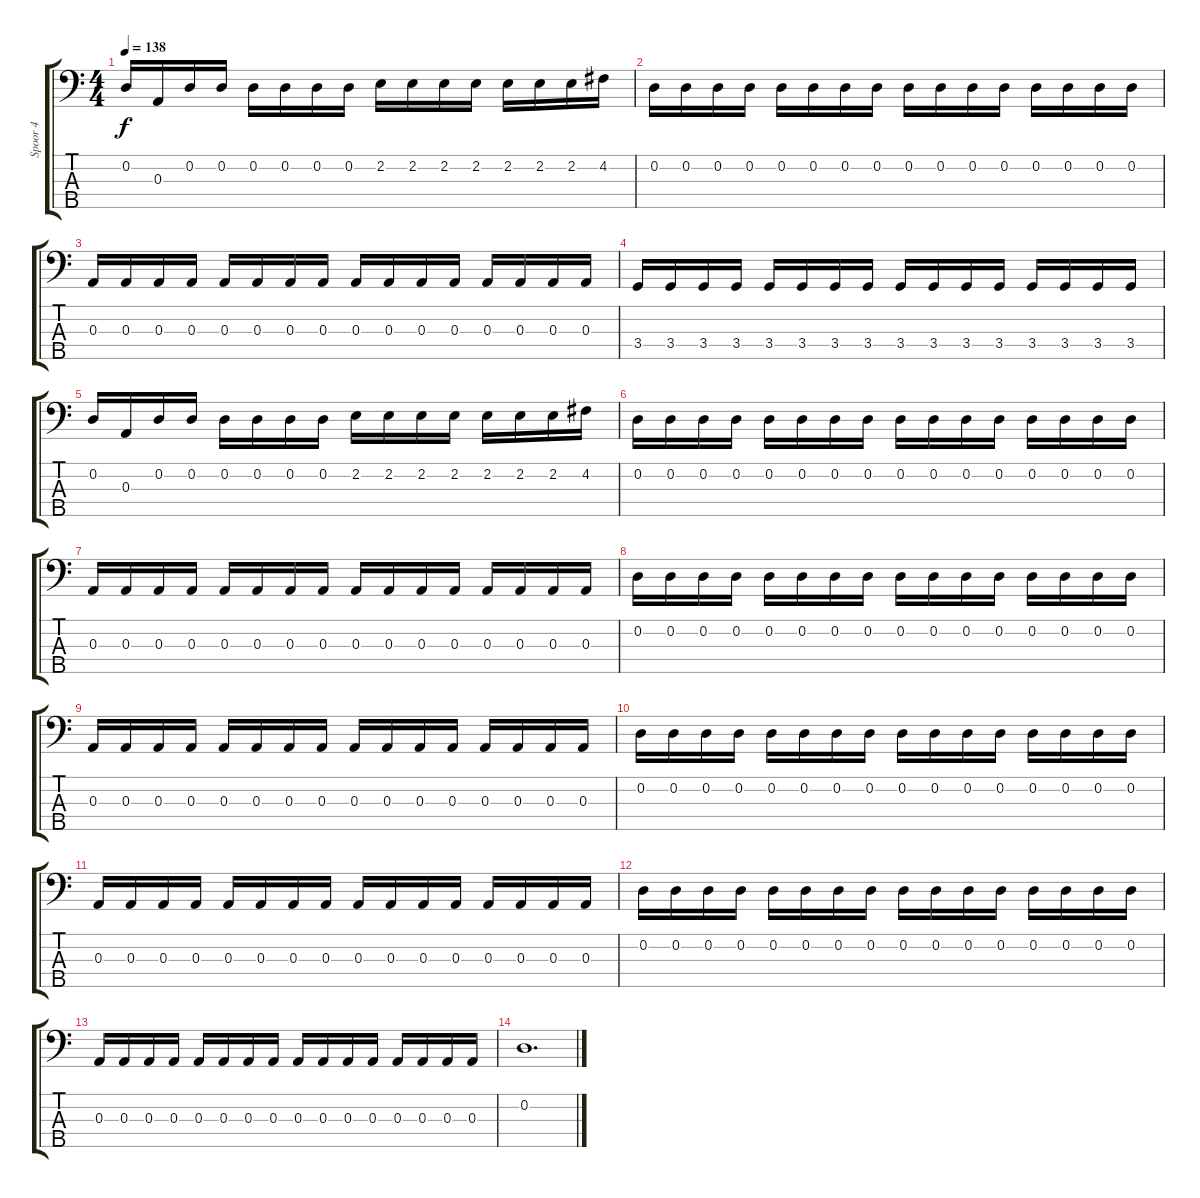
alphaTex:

\track ("Spoor 4" "Spoor 4") {instrument electricbassfinger}
\staff {score tabs}
\tuning (G2 D2 A1 E1 B0) {hide}
\ts (4 4)
\tempo 138
\clef f4
\ks c
0.2.16{dy f} 0.3.16 0.2.16 0.2.16 0.2.16 0.2.16 0.2.16 0.2.16 2.2.16 2.2.16 2.2.16 2.2.16 2.2.16 2.2.16 2.2.16 4.2.16 |
0.2.16 0.2.16 0.2.16 0.2.16 0.2.16 0.2.16 0.2.16 0.2.16 0.2.16 0.2.16 0.2.16 0.2.16 0.2.16 0.2.16 0.2.16 0.2.16 |
0.3.16 0.3.16 0.3.16 0.3.16 0.3.16 0.3.16 0.3.16 0.3.16 0.3.16 0.3.16 0.3.16 0.3.16 0.3.16 0.3.16 0.3.16 0.3.16 |
3.4.16 3.4.16 3.4.16 3.4.16 3.4.16 3.4.16 3.4.16 3.4.16 3.4.16 3.4.16 3.4.16 3.4.16 3.4.16 3.4.16 3.4.16 3.4.16 |
0.2.16 0.3.16 0.2.16 0.2.16 0.2.16 0.2.16 0.2.16 0.2.16 2.2.16 2.2.16 2.2.16 2.2.16 2.2.16 2.2.16 2.2.16 4.2.16 |
0.2.16 0.2.16 0.2.16 0.2.16 0.2.16 0.2.16 0.2.16 0.2.16 0.2.16 0.2.16 0.2.16 0.2.16 0.2.16 0.2.16 0.2.16 0.2.16 |
0.3.16 0.3.16 0.3.16 0.3.16 0.3.16 0.3.16 0.3.16 0.3.16 0.3.16 0.3.16 0.3.16 0.3.16 0.3.16 0.3.16 0.3.16 0.3.16 |
0.2.16 0.2.16 0.2.16 0.2.16 0.2.16 0.2.16 0.2.16 0.2.16 0.2.16 0.2.16 0.2.16 0.2.16 0.2.16 0.2.16 0.2.16 0.2.16 |
0.3.16 0.3.16 0.3.16 0.3.16 0.3.16 0.3.16 0.3.16 0.3.16 0.3.16 0.3.16 0.3.16 0.3.16 0.3.16 0.3.16 0.3.16 0.3.16 |
0.2.16 0.2.16 0.2.16 0.2.16 0.2.16 0.2.16 0.2.16 0.2.16 0.2.16 0.2.16 0.2.16 0.2.16 0.2.16 0.2.16 0.2.16 0.2.16 |
0.3.16 0.3.16 0.3.16 0.3.16 0.3.16 0.3.16 0.3.16 0.3.16 0.3.16 0.3.16 0.3.16 0.3.16 0.3.16 0.3.16 0.3.16 0.3.16 |
0.2.16 0.2.16 0.2.16 0.2.16 0.2.16 0.2.16 0.2.16 0.2.16 0.2.16 0.2.16 0.2.16 0.2.16 0.2.16 0.2.16 0.2.16 0.2.16 |
0.3.16 0.3.16 0.3.16 0.3.16 0.3.16 0.3.16 0.3.16 0.3.16 0.3.16 0.3.16 0.3.16 0.3.16 0.3.16 0.3.16 0.3.16 0.3.16 |
0.2.1{d}
